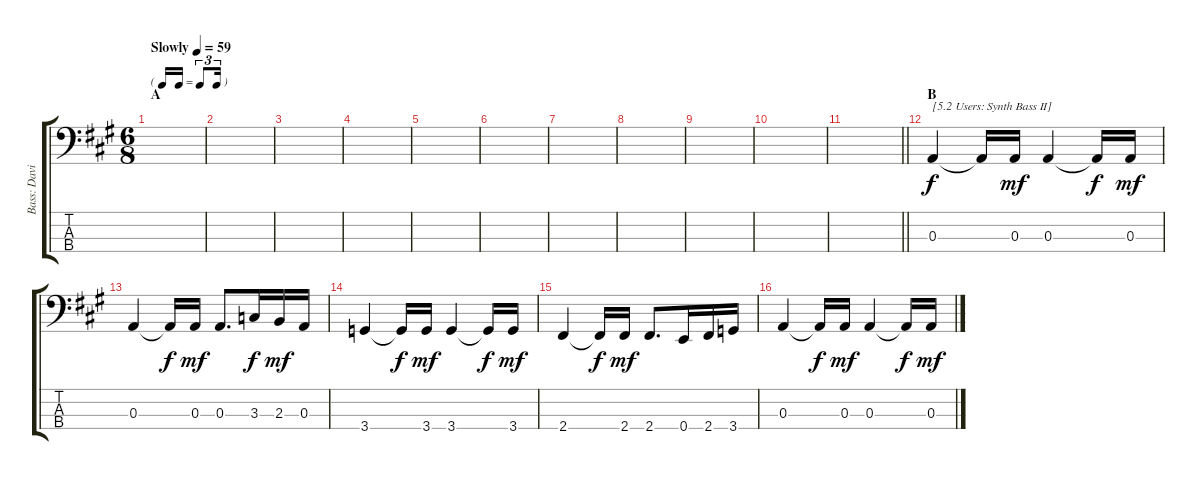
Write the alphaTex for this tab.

\track ("Bass: David Gilmour" "Bass: Davi") {instrument synthbass2}
\staff {score tabs}
\tuning (G2 D2 A1 E1) {hide}
\ts (6 8)
\tf triplet16th
\section ("" "A")
\tempo (59 "Slowly")
\clef f4
\ks a
|
|
|
|
|
|
|
|
|
|
\barLineRight lightlight
|
\section ("" "B")
0.3.4{txt "[5.2 Users: Synth Bass II]"} 0.3{t}.16{dy f} 0.3.16{dy mf} 0.3.4 0.3{t}.16{dy f} 0.3.16{dy mf} |
0.3.4 0.3{t}.16{dy f} 0.3.16{dy mf} 0.3.8{d} 3.3.16{dy f} 2.3.16{dy mf} 0.3.16 |
3.4.4 3.4{t}.16{dy f} 3.4.16{dy mf} 3.4.4 3.4{t}.16{dy f} 3.4.16{dy mf} |
2.4.4 2.4{t}.16{dy f} 2.4.16{dy mf} 2.4.8{d} 0.4.16 2.4.16 3.4.16 |
0.3.4 0.3{t}.16{dy f} 0.3.16{dy mf} 0.3.4 0.3{t}.16{dy f} 0.3.16{dy mf}
